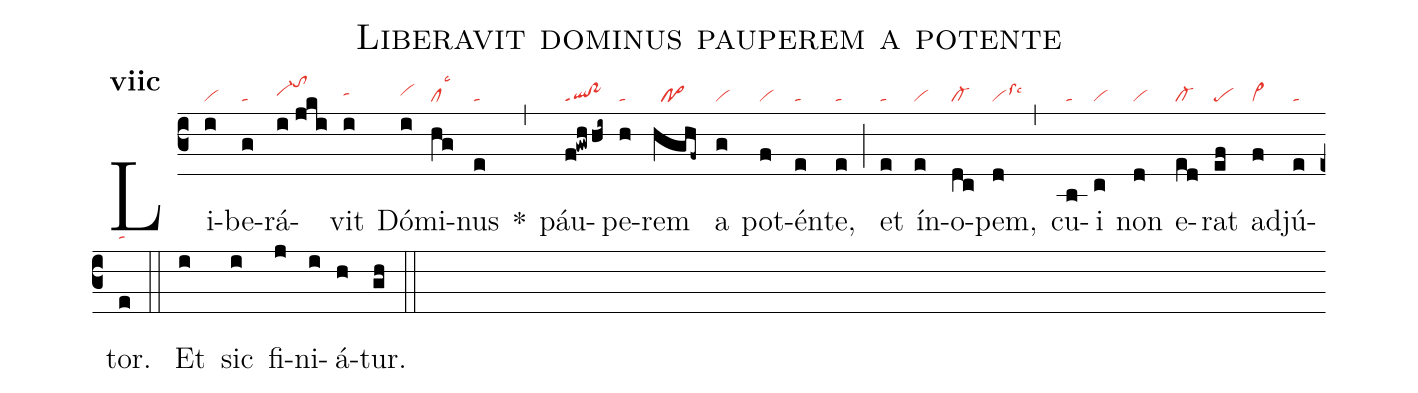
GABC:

name:Liberavit dominus pauperem a potente;
office-part:an;
mode:7c;
nabc-lines:1;
%%
initial-style: 1;
name: Liberavit Dominus pauperem a potente;
mode: 7;
office-part: Antiphona;
annotation: Ant.;
annotation: vii c;
nabc-lines: 1;
%%
(c3) Li(i|vi)be(g|ta)rá(i//jki|vi-hhtohk)vit(i|tahh) Dó(i|vihh)mi(hg|cllsc3)nus(e|ta) <sp>*</sp>(,) páu(f!gwhhi~|ql!po~ppt1)pe(h|ta)rem(hghf~|//po>) a(g|vi) pot(f|vi)én(e|ta)te,(e|ta) (;) et(e|ta) ín(e|vi)o(dc|cl-)pem,(d|vilssc3) (,) cu(b|ta)i(c|vi) non(d|vi) e(ed|cl-)rat(ef|pe) ad(f|vi>)jú(e|ta)tor.(e|ta) (::) <eu> Et(i) sic(i) fi(j)ni(i)á(h)tur.(gh) </eu>(::)
